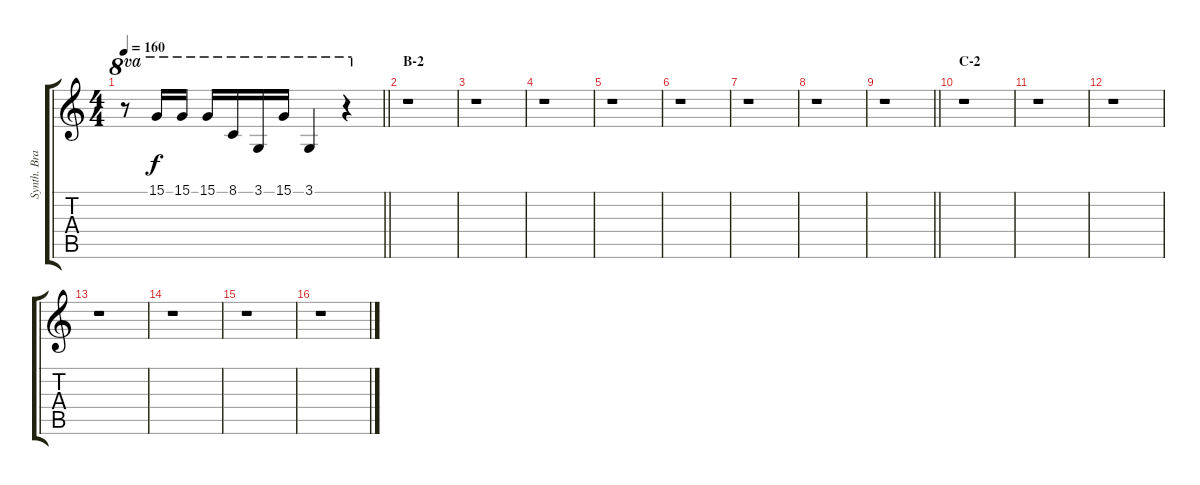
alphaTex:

\track ("Synth. Brass" "Synth. Bra") {instrument synthbrass1}
\staff {score tabs}
\tuning (E4 B3 G3 D3 A2 E2) {hide}
\ts (4 4)
\tempo 160
\clef g2
\barLineRight lightlight
\ks c
r.8{ot 8va dy f} 15.1.16{ot 8va} 15.1.16{ot 8va} 15.1.16{ot 8va} 8.1.16{ot 8va} 3.1.16{ot 8va} 15.1.16{ot 8va} 3.1.4{ot 8va} r.4{ot 8va} |
\section ("" "B-2")
r.1 |
r.1 |
r.1 |
r.1 |
r.1 |
r.1 |
r.1 |
\barLineRight lightlight
r.1 |
\section ("" "C-2")
r.1 |
r.1 |
r.1 |
r.1 |
r.1 |
r.1 |
r.1
